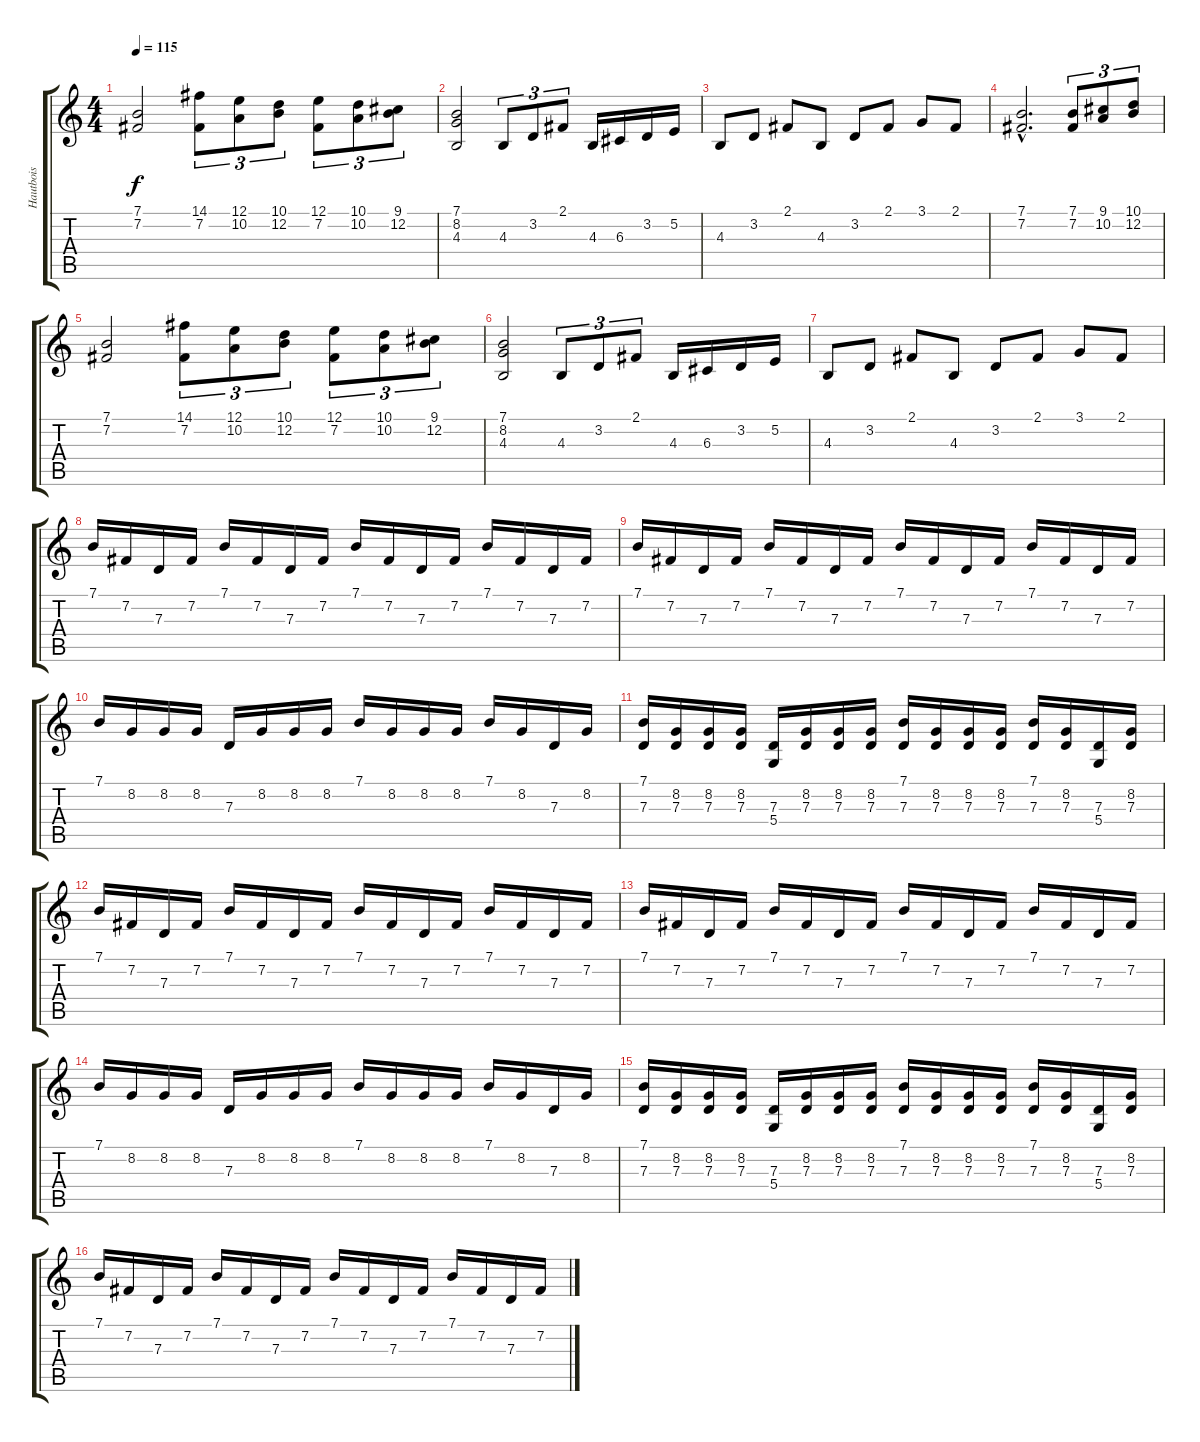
\track ("Hautbois" "Hautbois") {instrument oboe}
\staff {score tabs}
\tuning (E4 B3 G3 D3 A2 E2) {hide}
\ts (4 4)
\tempo 115
\clef g2
\ks c
(7.1 7.2).2{dy f} (14.1 7.2).8{tu (3 2)} (12.1 10.2).8{tu (3 2)} (10.1 12.2).8{tu (3 2)} (12.1 7.2).8{tu (3 2)} (10.1 10.2).8{tu (3 2)} (9.1 12.2).8{tu (3 2)} |
(7.1 8.2 4.3).2 4.3.8{tu (3 2)} 3.2.8{tu (3 2)} 2.1.8{tu (3 2)} 4.3.16 6.3.16 3.2.16 5.2.16 |
4.3.8 3.2.8 2.1.8 4.3.8 3.2.8 2.1.8 3.1.8 2.1.8 |
(7.1{hac} 7.2{hac}).2{d} (7.1 7.2).8{tu (3 2)} (9.1 10.2).8{tu (3 2)} (10.1 12.2).8{tu (3 2)} |
(7.1 7.2).2 (14.1 7.2).8{tu (3 2)} (12.1 10.2).8{tu (3 2)} (10.1 12.2).8{tu (3 2)} (12.1 7.2).8{tu (3 2)} (10.1 10.2).8{tu (3 2)} (9.1 12.2).8{tu (3 2)} |
(7.1 8.2 4.3).2 4.3.8{tu (3 2)} 3.2.8{tu (3 2)} 2.1.8{tu (3 2)} 4.3.16 6.3.16 3.2.16 5.2.16 |
4.3.8 3.2.8 2.1.8 4.3.8 3.2.8 2.1.8 3.1.8 2.1.8 |
7.1.16 7.2.16 7.3.16 7.2.16 7.1.16 7.2.16 7.3.16 7.2.16 7.1.16 7.2.16 7.3.16 7.2.16 7.1.16 7.2.16 7.3.16 7.2.16 |
7.1.16 7.2.16 7.3.16 7.2.16 7.1.16 7.2.16 7.3.16 7.2.16 7.1.16 7.2.16 7.3.16 7.2.16 7.1.16 7.2.16 7.3.16 7.2.16 |
7.1.16 8.2.16 8.2.16 8.2.16 7.3.16 8.2.16 8.2.16 8.2.16 7.1.16 8.2.16 8.2.16 8.2.16 7.1.16 8.2.16 7.3.16 8.2.16 |
(7.1 7.3).16 (8.2 7.3).16 (8.2 7.3).16 (8.2 7.3).16 (7.3 5.4).16 (8.2 7.3).16 (8.2 7.3).16 (8.2 7.3).16 (7.1 7.3).16 (8.2 7.3).16 (8.2 7.3).16 (8.2 7.3).16 (7.1 7.3).16 (8.2 7.3).16 (7.3 5.4).16 (8.2 7.3).16 |
7.1.16 7.2.16 7.3.16 7.2.16 7.1.16 7.2.16 7.3.16 7.2.16 7.1.16 7.2.16 7.3.16 7.2.16 7.1.16 7.2.16 7.3.16 7.2.16 |
7.1.16 7.2.16 7.3.16 7.2.16 7.1.16 7.2.16 7.3.16 7.2.16 7.1.16 7.2.16 7.3.16 7.2.16 7.1.16 7.2.16 7.3.16 7.2.16 |
7.1.16 8.2.16 8.2.16 8.2.16 7.3.16 8.2.16 8.2.16 8.2.16 7.1.16 8.2.16 8.2.16 8.2.16 7.1.16 8.2.16 7.3.16 8.2.16 |
(7.1 7.3).16 (8.2 7.3).16 (8.2 7.3).16 (8.2 7.3).16 (7.3 5.4).16 (8.2 7.3).16 (8.2 7.3).16 (8.2 7.3).16 (7.1 7.3).16 (8.2 7.3).16 (8.2 7.3).16 (8.2 7.3).16 (7.1 7.3).16 (8.2 7.3).16 (7.3 5.4).16 (8.2 7.3).16 |
\section ("" "")
7.1.16 7.2.16 7.3.16 7.2.16 7.1.16 7.2.16 7.3.16 7.2.16 7.1.16 7.2.16 7.3.16 7.2.16 7.1.16 7.2.16 7.3.16 7.2.16
